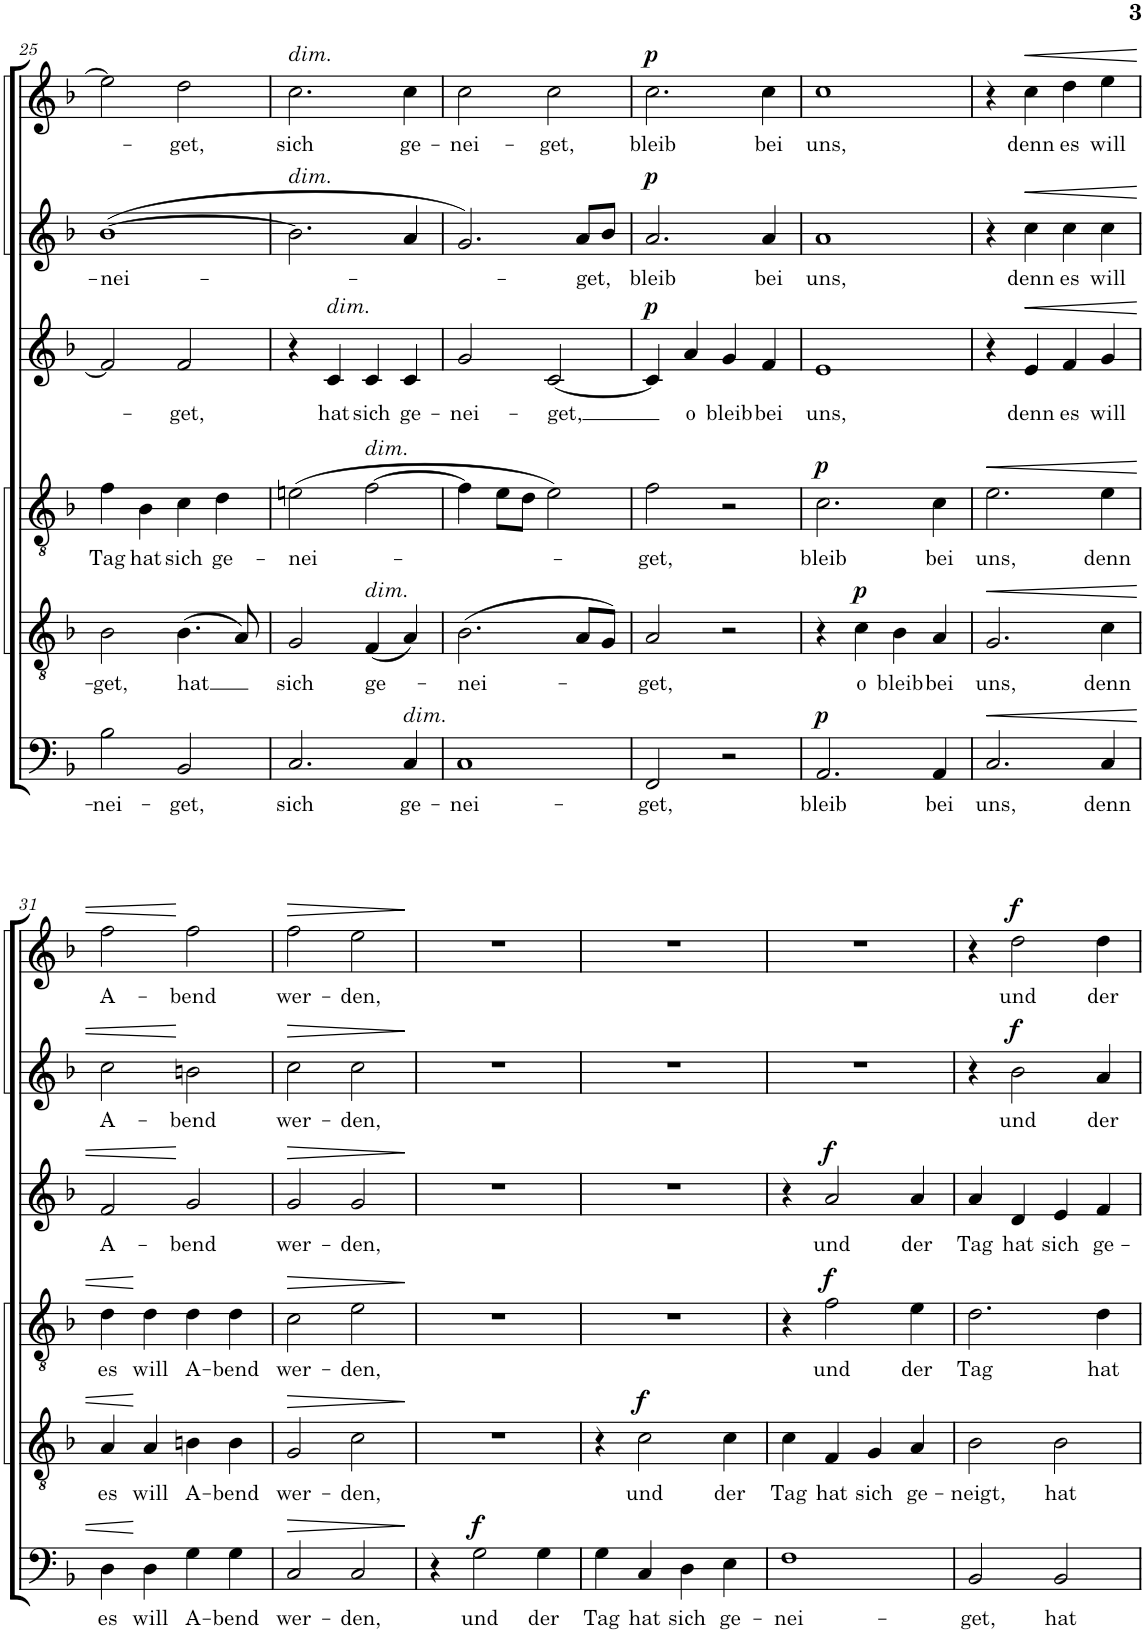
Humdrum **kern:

**kern	**text	**dynam	**kern	**text	**dynam	**kern	**text	**dynam	**kern	**text	**dynam	**kern	**text	**dynam	**kern	**text	**dynam
*part6	*part6	*part6	*part5	*part5	*part5	*part4	*part4	*part4	*part3	*part3	*part3	*part2	*part2	*part2	*part1	*part1	*part1
*staff6	*staff6	*staff6	*staff5	*staff5	*staff5	*staff4	*staff4	*staff4	*staff3	*staff3	*staff3	*staff2	*staff2	*staff2	*staff1	*staff1	*staff1
*I"B	*	*	*I"T II	*	*	*I"T I	*	*	*I"A	*	*	*I"S II	*	*	*I"S I	*	*
!!LO:PB:g=z
*clefF4	*	*	*clefGv2	*	*	*clefGv2	*	*	*clefG2	*	*	*clefG2	*	*	*clefG2	*	*
*k[b-]	*	*	*k[b-]	*	*	*k[b-]	*	*	*k[b-]	*	*	*k[b-]	*	*	*k[b-]	*	*
*M4/4	*	*	*M4/4	*	*	*M4/4	*	*	*M4/4	*	*	*M4/4	*	*	*M4/4	*	*
*met(c)	*	*	*met(c)	*	*	*met(c)	*	*	*met(c)	*	*	*met(c)	*	*	*met(c)	*	*
=25	=25	=25	=25	=25	=25	=25	=25	=25	=25	=25	=25	=25	=25	=25	=25	=25	=25
!	!LO:LY:b	!	!	!LO:LY:b	!	!	!LO:LY:b	!	!	!	!	!	!LO:LY:b	!	!	!	!
2B-\	-nei-	.	2B-\	-get,	.	4f\	Tag	.	2f/]	.	.	([1b-	-nei-	.	2ee-\]	.	.
!	!	!	!	!	!	!	!LO:LY:b	!	!	!	!	!	!	!	!	!	!
.	.	.	.	.	.	4B-\	hat	.	.	.	.	.	.	.	.	.	.
!	!LO:LY:b	!	!	!LO:LY:b	!	!	!LO:LY:b	!	!	!LO:LY:b	!	!	!	!	!	!LO:LY:b	!
2BB-/	-get,	.	(4.B-\	hat	.	4c\	sich	.	2f/	-get,	.	.	.	.	2dd\	-get,	.
!	!	!	!	!	!	!	!LO:LY:b	!	!	!	!	!	!	!	!	!	!
.	.	.	.	.	.	4d\	ge-	.	.	.	.	.	.	.	.	.	.
.	.	.	8A/)	.	.	.	.	.	.	.	.	.	.	.	.	.	.
=26	=26	=26	=26	=26	=26	=26	=26	=26	=26	=26	=26	=26	=26	=26	=26	=26	=26
!	!	!	!	!	!	!	!	!	!	!	!	!	!	!	!LO:TX:a:i:t=dim.	!	!
!	!	!	!	!	!	!	!	!	!	!	!	!LO:TX:a:i:t=dim.	!	!	!	!	!
!	!LO:LY:b	!	!	!LO:LY:b	!	!	!LO:LY:b	!	!	!	!	!	!	!	!	!LO:LY:b	!
2.C/	sich	.	2G/	sich	.	(2en\	-nei-	.	4r	.	.	2.b-\]	.	.	2.cc\	sich	.
!	!	!	!	!	!	!	!	!	!LO:TX:a:i:t=dim.	!	!	!	!	!	!	!	!
!	!	!	!	!	!	!	!	!	!	!LO:LY:b	!	!	!	!	!	!	!
.	.	.	.	.	.	.	.	.	4c/	hat	.	.	.	.	.	.	.
!	!	!	!	!	!	!LO:TX:a:i:t=dim.	!	!	!	!	!	!	!	!	!	!	!
!	!	!	!LO:TX:a:i:t=dim.	!	!	!	!	!	!	!	!	!	!	!	!	!	!
!	!	!	!	!LO:LY:b	!	!	!	!	!	!LO:LY:b	!	!	!	!	!	!	!
.	.	.	(4F/	ge-	.	[2f\	.	.	4c/	sich	.	.	.	.	.	.	.
!LO:TX:a:i:t=dim.	!	!	!	!	!	!	!	!	!	!	!	!	!	!	!	!	!
!	!LO:LY:b	!	!	!	!	!	!	!	!	!LO:LY:b	!	!	!	!	!	!LO:LY:b	!
4C/	ge-	.	4A/)	.	.	.	.	.	4c/	ge-	.	4a/	.	.	4cc\	ge-	.
=27	=27	=27	=27	=27	=27	=27	=27	=27	=27	=27	=27	=27	=27	=27	=27	=27	=27
!	!LO:LY:b	!	!	!LO:LY:b	!	!	!	!	!	!LO:LY:b	!	!	!	!	!	!LO:LY:b	!
1C	-nei-	.	(2.B-\	-nei-	.	4f\]	.	.	2g/	-nei-	.	2.g/)	.	.	2cc\	-nei-	.
.	.	.	.	.	.	8e\L	.	.	.	.	.	.	.	.	.	.	.
.	.	.	.	.	.	8d\J	.	.	.	.	.	.	.	.	.	.	.
!	!	!	!	!	!	!	!	!	!	!LO:LY:b	!	!	!	!	!	!LO:LY:b	!
.	.	.	.	.	.	2e\)	.	.	[2c/	-get,	.	.	.	.	2cc\	-get,	.
!	!	!	!	!	!	!	!	!	!	!	!	!	!LO:LY:b	!	!	!	!
.	.	.	8A/L	.	.	.	.	.	.	.	.	8a/L	-get,	.	.	.	.
.	.	.	8G/J)	.	.	.	.	.	.	.	.	8b-/J	.	.	.	.	.
=28	=28	=28	=28	=28	=28	=28	=28	=28	=28	=28	=28	=28	=28	=28	=28	=28	=28
!	!LO:LY:b	!	!	!LO:LY:b	!	!	!LO:LY:b	!	!	!	!LO:DY:a	!	!LO:LY:b	!LO:DY:a	!	!LO:LY:b	!LO:DY:a
2FF/	-get,	.	2A/	-get,	.	2f\	-get,	.	4c/]	.	p	2.a/	bleib	p	2.cc\	bleib	p
!	!	!	!	!	!	!	!	!	!	!LO:LY:b	!	!	!	!	!	!	!
.	.	.	.	.	.	.	.	.	4a/	o	.	.	.	.	.	.	.
!	!	!	!	!	!	!	!	!	!	!LO:LY:b	!	!	!	!	!	!	!
2r	.	.	2r	.	.	2r	.	.	4g/	bleib	.	.	.	.	.	.	.
!	!	!	!	!	!	!	!	!	!	!LO:LY:b	!	!	!LO:LY:b	!	!	!LO:LY:b	!
.	.	.	.	.	.	.	.	.	4f/	bei	.	4a/	bei	.	4cc\	bei	.
=29	=29	=29	=29	=29	=29	=29	=29	=29	=29	=29	=29	=29	=29	=29	=29	=29	=29
!	!LO:LY:b	!LO:DY:a	!	!	!	!	!LO:LY:b	!LO:DY:a	!	!LO:LY:b	!	!	!LO:LY:b	!	!	!LO:LY:b	!
2.AA/	bleib	p	4r	.	.	2.c\	bleib	p	1e	uns,	.	1a	uns,	.	1cc	uns,	.
!	!	!	!	!LO:LY:b	!LO:DY:a	!	!	!	!	!	!	!	!	!	!	!	!
.	.	.	4c\	o	p	.	.	.	.	.	.	.	.	.	.	.	.
!	!	!	!	!LO:LY:b	!	!	!	!	!	!	!	!	!	!	!	!	!
.	.	.	4B-\	bleib	.	.	.	.	.	.	.	.	.	.	.	.	.
!	!LO:LY:b	!	!	!LO:LY:b	!	!	!LO:LY:b	!	!	!	!	!	!	!	!	!	!
4AA/	bei	.	4A/	bei	.	4c\	bei	.	.	.	.	.	.	.	.	.	.
=30	=30	=30	=30	=30	=30	=30	=30	=30	=30	=30	=30	=30	=30	=30	=30	=30	=30
!	!LO:LY:b	!LO:HP:b	!	!LO:LY:b	!LO:HP:b	!	!LO:LY:b	!LO:HP:b	!	!	!	!	!	!	!	!	!
2.C/	uns,	<	2.G/	uns,	<	2.e\	uns,	<	4r	.	.	4r	.	.	4r	.	.
!	!	!	!	!	!	!	!	!	!	!LO:LY:b	!LO:HP:b	!	!LO:LY:b	!LO:HP:b	!	!LO:LY:b	!LO:HP:b
.	.	.	.	.	.	.	.	.	4e/	denn	<	4cc\	denn	<	4cc\	denn	<
!	!	!	!	!	!	!	!	!	!	!LO:LY:b	!	!	!LO:LY:b	!	!	!LO:LY:b	!
.	.	.	.	.	.	.	.	.	4f/	es	.	4cc\	es	.	4dd\	es	.
!	!LO:LY:b	!	!	!LO:LY:b	!	!	!LO:LY:b	!	!	!LO:LY:b	!	!	!LO:LY:b	!	!	!LO:LY:b	!
4C/	denn	.	4c\	denn	.	4e\	denn	.	4g/	will	.	4cc\	will	.	4ee\	will	.
!!LO:LB:g=z
=31	=31	=31	=31	=31	=31	=31	=31	=31	=31	=31	=31	=31	=31	=31	=31	=31	=31
!	!LO:LY:b	!	!	!LO:LY:b	!	!	!LO:LY:b	!	!	!LO:LY:b	!	!	!LO:LY:b	!	!	!LO:LY:b	!
4D\	es	.	4A/	es	.	4d\	es	.	2f/	A-	.	2cc\	A-	.	2ff\	A-	.
!	!LO:LY:b	!	!	!LO:LY:b	!	!	!LO:LY:b	!	!	!	!	!	!	!	!	!	!
4D\	will	[	4A/	will	[	4d\	will	[	.	.	.	.	.	.	.	.	.
!	!LO:LY:b	!	!	!LO:LY:b	!	!	!LO:LY:b	!	!	!LO:LY:b	!	!	!LO:LY:b	!	!	!LO:LY:b	!
4G\	A-	.	4Bn\	A-	.	4d\	A-	.	2g/	-bend	[	2bn\	-bend	[	2ff\	-bend	[
!	!LO:LY:b	!	!	!LO:LY:b	!	!	!LO:LY:b	!	!	!	!	!	!	!	!	!	!
4G\	-bend	.	4B\	-bend	.	4d\	-bend	.	.	.	.	.	.	.	.	.	.
=32	=32	=32	=32	=32	=32	=32	=32	=32	=32	=32	=32	=32	=32	=32	=32	=32	=32
!	!LO:LY:b	!LO:HP:b	!	!LO:LY:b	!LO:HP:b	!	!LO:LY:b	!LO:HP:b	!	!LO:LY:b	!LO:HP:b	!	!LO:LY:b	!LO:HP:b	!	!LO:LY:b	!LO:HP:b
2C/	wer-	>	2G/	wer-	>	2c\	wer-	>	2g/	wer-	>	2cc\	wer-	>	2ff\	wer-	>
!	!LO:LY:b	!	!	!LO:LY:b	!	!	!LO:LY:b	!	!	!LO:LY:b	!	!	!LO:LY:b	!	!	!LO:LY:b	!
2C/	-den,	.	2c\	-den,	.	2e\	-den,	.	2g/	-den,	.	2cc\	-den,	.	2ee\	-den,	.
.	.	]	.	.	]	.	.	]	.	.	]	.	.	]	.	.	]
=33	=33	=33	=33	=33	=33	=33	=33	=33	=33	=33	=33	=33	=33	=33	=33	=33	=33
4r	.	.	1r	.	.	1r	.	.	1r	.	.	1r	.	.	1r	.	.
!	!LO:LY:b	!LO:DY:a	!	!	!	!	!	!	!	!	!	!	!	!	!	!	!
2G\	und	f	.	.	.	.	.	.	.	.	.	.	.	.	.	.	.
!	!LO:LY:b	!	!	!	!	!	!	!	!	!	!	!	!	!	!	!	!
4G\	der	.	.	.	.	.	.	.	.	.	.	.	.	.	.	.	.
=34	=34	=34	=34	=34	=34	=34	=34	=34	=34	=34	=34	=34	=34	=34	=34	=34	=34
!	!LO:LY:b	!	!	!	!	!	!	!	!	!	!	!	!	!	!	!	!
4G\	Tag	.	4r	.	.	1r	.	.	1r	.	.	1r	.	.	1r	.	.
!	!LO:LY:b	!	!	!LO:LY:b	!LO:DY:a	!	!	!	!	!	!	!	!	!	!	!	!
4C/	hat	.	2c\	und	f	.	.	.	.	.	.	.	.	.	.	.	.
!	!LO:LY:b	!	!	!	!	!	!	!	!	!	!	!	!	!	!	!	!
4D\	sich	.	.	.	.	.	.	.	.	.	.	.	.	.	.	.	.
!	!LO:LY:b	!	!	!LO:LY:b	!	!	!	!	!	!	!	!	!	!	!	!	!
4E\	ge-	.	4c\	der	.	.	.	.	.	.	.	.	.	.	.	.	.
=35	=35	=35	=35	=35	=35	=35	=35	=35	=35	=35	=35	=35	=35	=35	=35	=35	=35
!	!LO:LY:b	!	!	!LO:LY:b	!	!	!	!	!	!	!	!	!	!	!	!	!
1F	-nei-	.	4c\	Tag	.	4r	.	.	4r	.	.	1r	.	.	1r	.	.
!	!	!	!	!LO:LY:b	!	!	!LO:LY:b	!LO:DY:a	!	!LO:LY:b	!LO:DY:a	!	!	!	!	!	!
.	.	.	4F/	hat	.	2f\	und	f	2a/	und	f	.	.	.	.	.	.
!	!	!	!	!LO:LY:b	!	!	!	!	!	!	!	!	!	!	!	!	!
.	.	.	4G/	sich	.	.	.	.	.	.	.	.	.	.	.	.	.
!	!	!	!	!LO:LY:b	!	!	!LO:LY:b	!	!	!LO:LY:b	!	!	!	!	!	!	!
.	.	.	4A/	ge-	.	4e\	der	.	4a/	der	.	.	.	.	.	.	.
=36	=36	=36	=36	=36	=36	=36	=36	=36	=36	=36	=36	=36	=36	=36	=36	=36	=36
!	!LO:LY:b	!	!	!LO:LY:b	!	!	!LO:LY:b	!	!	!LO:LY:b	!	!	!	!	!	!	!
2BB-/	-get,	.	2B-\	-neigt,	.	2.d\	Tag	.	4a/	Tag	.	4r	.	.	4r	.	.
!	!	!	!	!	!	!	!	!	!	!LO:LY:b	!	!	!LO:LY:b	!LO:DY:a	!	!LO:LY:b	!LO:DY:a
.	.	.	.	.	.	.	.	.	4d/	hat	.	2b-\	und	f	2dd\	und	f
!	!LO:LY:b	!	!	!LO:LY:b	!	!	!	!	!	!LO:LY:b	!	!	!	!	!	!	!
2BB-/	hat	.	2B-\	hat	.	.	.	.	4e/	sich	.	.	.	.	.	.	.
!	!	!	!	!	!	!	!LO:LY:b	!	!	!LO:LY:b	!	!	!LO:LY:b	!	!	!LO:LY:b	!
.	.	.	.	.	.	4d\	hat	.	4f/	ge-	.	4a/	der	.	4dd\	der	.
=	=	=	=	=	=	=	=	=	=	=	=	=	=	=	=	=	=
*-	*-	*-	*-	*-	*-	*-	*-	*-	*-	*-	*-	*-	*-	*-	*-	*-	*-
